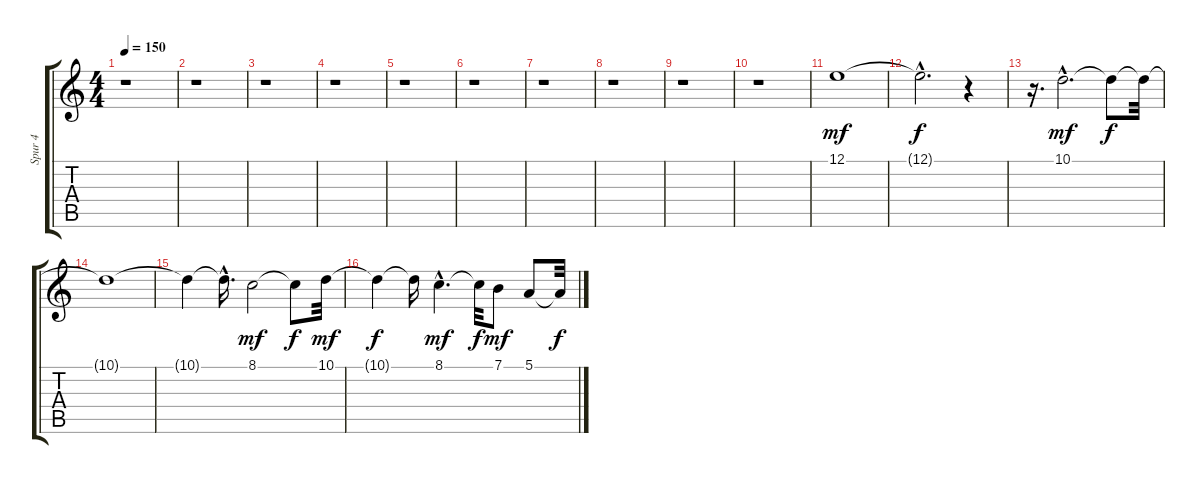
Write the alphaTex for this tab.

\track ("Spur 4" "Spur 4") {instrument fx6goblins}
\staff {score tabs}
\tuning (E4 B3 G3 D3 A2 E2) {hide}
\ts (4 4)
\tempo 150
\clef g2
\ks c
r.1{dy f} |
r.1 |
r.1 |
r.1 |
r.1 |
r.1 |
r.1 |
r.1 |
r.1 |
r.1 |
12.1.1{dy mf} |
12.1{hac t}.2{d dy f} r.4 |
r.16{d} 10.1{hac}.2{d dy mf} 10.1{t}.8{dy f} 10.1{t}.32 |
10.1{t}.1 |
10.1{t}.4 10.1{hac t}.16{d} 8.1.2{dy mf} 8.1{t}.8{dy f} 10.1.32{dy mf} |
10.1{t}.4{dy f} 10.1{t}.16 8.1{hac}.4{d dy mf} 8.1{t}.32{dy f} 7.1.8{dy mf} 5.1.8 5.1{t}.32{dy f}
